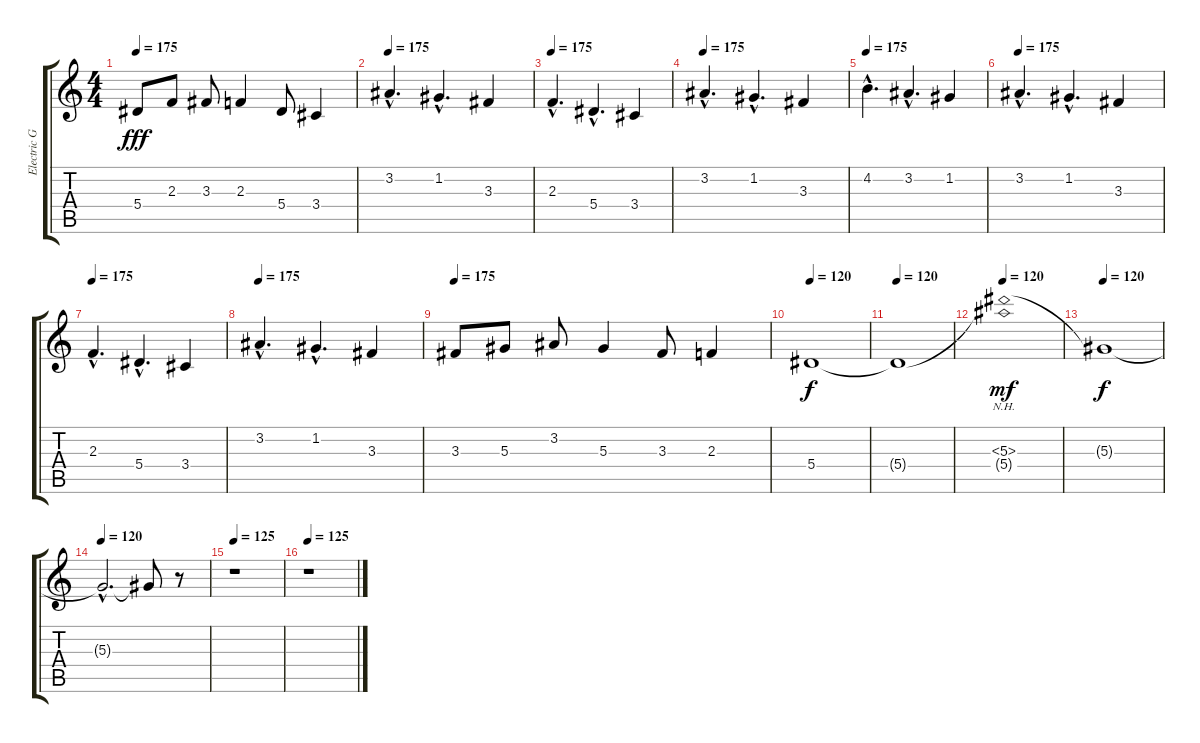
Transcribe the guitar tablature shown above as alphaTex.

\track ("Electric Guitar 2" "Electric G") {instrument distortionguitar}
\staff {score tabs}
\tuning (C4 G3 Eb3 Bb2 F2 C2) {hide}
\ts (4 4)
\tempo 175
\clef g2
\ks c
5.4.8{dy fff} 2.3.8 3.3.8 2.3.4 5.4.8 3.4.4 |
\tempo 175
3.2{hac}.4{d} 1.2{hac}.4{d} 3.3.4 |
\tempo 175
2.3{hac}.4{d} 5.4{hac}.4{d} 3.4.4 |
\tempo 175
3.2{hac}.4{d} 1.2{hac}.4{d} 3.3.4 |
\tempo 175
4.2{hac}.4{d} 3.2{hac}.4{d} 1.2.4 |
\tempo 175
3.2{hac}.4{d} 1.2{hac}.4{d} 3.3.4 |
\tempo 175
2.3{hac}.4{d} 5.4{hac}.4{d} 3.4.4 |
\tempo 175
3.2{hac}.4{d} 1.2{hac}.4{d} 3.3.4 |
\tempo 175
3.3.8 5.3.8 3.2.8 5.3.4 3.3.8 2.3.4 |
\tempo 120
5.4.1{dy f volume 2} |
\tempo 120
5.4{t}.1 |
\tempo 120
(5.3{nh} 5.4{nh t}).1{dy mf volume 5} |
\tempo 120
5.3{t}.1{dy f} |
\tempo 120
5.3{hac t}.2{d} 5.3{t}.8 r.8 |
\tempo 125
r.1 |
\tempo 125
r.1
